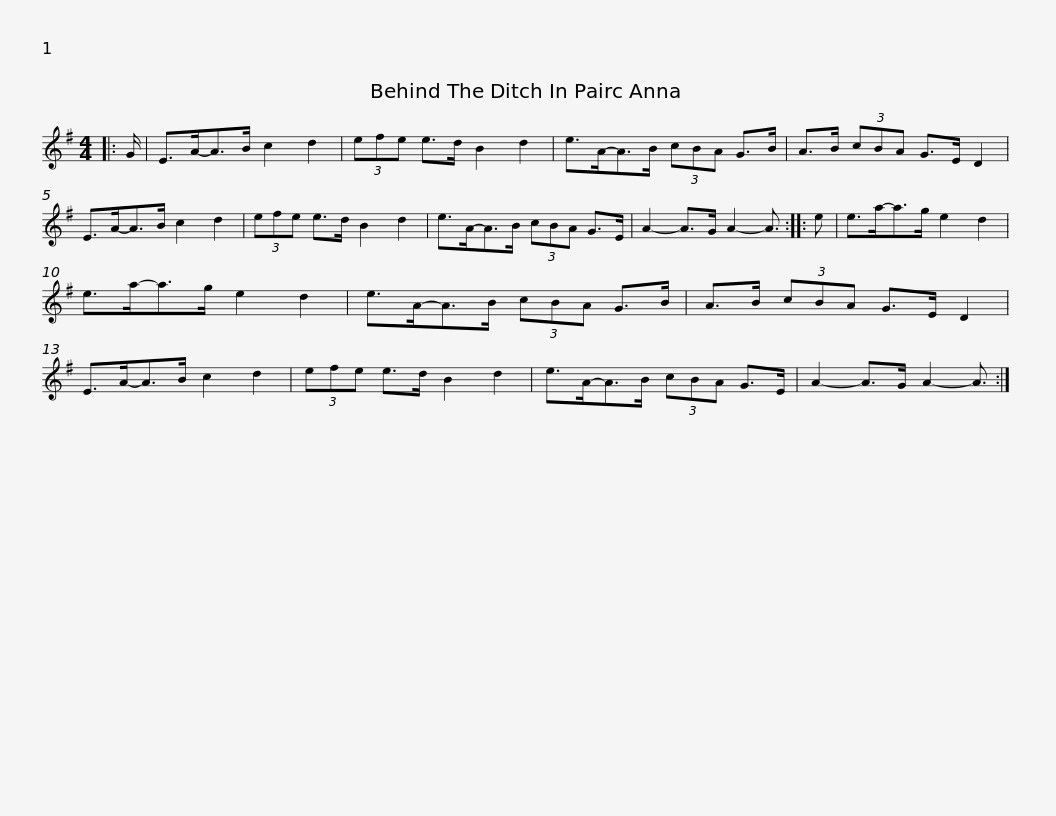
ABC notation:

X:1
L:1/8
M:4/4
I:linebreak $
K:G
V:1 treble
V:1
|: G/ | E>A-A>B c2 d2 | (3efe e>d B2 d2 | e>A-A>B (3cBA G>B | A>B (3cBA G>E D2 | %5
 E>A-A>B c2 d2 |$ (3efe e>d B2 d2 | e>A-A>B (3cBA G>E | A2- A>G A2- A3/2 :: e | %10
 e>a-a>g e2 d2 | e>a-a>g e2 d2 |$ e>A-A>B (3cBA G>B | A>B (3cBA G>E D2 | E>A-A>B c2 d2 | %15
 (3efe e>d B2 d2 | e>A-A>B (3cBA G>E |$ A2- A>G A2- A3/2 :| %18
